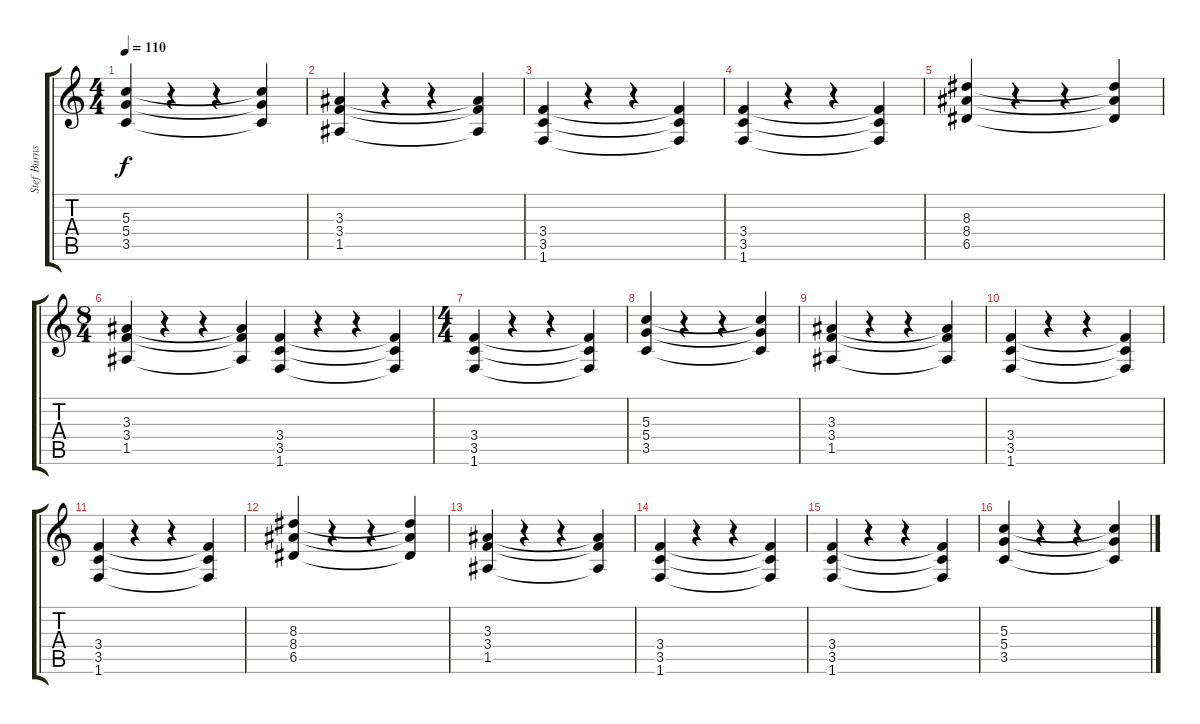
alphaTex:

\track ("Stef Burns [guitar]" "Stef Burns") {instrument distortionguitar}
\staff {score tabs}
\tuning (E4 B3 G3 D3 A2 E2) {hide}
\ts (4 4)
\tempo 110
\clef g2
\ks c
(5.3 5.4 3.5).4{dy f} r.4 r.4 (5.3{t} 5.4{t} 3.5{t}).4 |
(3.3 3.4 1.5).4 r.4 r.4 (3.3{t} 3.4{t} 1.5{t}).4 |
(3.4 3.5 1.6).4 r.4 r.4 (3.4{t} 3.5{t} 1.6{t}).4 |
(3.4 3.5 1.6).4 r.4 r.4 (3.4{t} 3.5{t} 1.6{t}).4 |
(8.3 8.4 6.5).4 r.4 r.4 (8.3{t} 8.4{t} 6.5{t}).4 |
\ts (8 4)
(3.3 3.4 1.5).4 r.4 r.4 (3.3{t} 3.4{t} 1.5{t}).4 (3.4 3.5 1.6).4 r.4 r.4 (3.4{t} 3.5{t} 1.6{t}).4 |
\ts (4 4)
(3.4 3.5 1.6).4 r.4 r.4 (3.4{t} 3.5{t} 1.6{t}).4 |
(5.3 5.4 3.5).4 r.4 r.4 (5.3{t} 5.4{t} 3.5{t}).4 |
(3.3 3.4 1.5).4 r.4 r.4 (3.3{t} 3.4{t} 1.5{t}).4 |
(3.4 3.5 1.6).4 r.4 r.4 (3.4{t} 3.5{t} 1.6{t}).4 |
(3.4 3.5 1.6).4 r.4 r.4 (3.4{t} 3.5{t} 1.6{t}).4 |
(8.3 8.4 6.5).4 r.4 r.4 (8.3{t} 8.4{t} 6.5{t}).4 |
(3.3 3.4 1.5).4 r.4 r.4 (3.3{t} 3.4{t} 1.5{t}).4 |
(3.4 3.5 1.6).4 r.4 r.4 (3.4{t} 3.5{t} 1.6{t}).4 |
(3.4 3.5 1.6).4 r.4 r.4 (3.4{t} 3.5{t} 1.6{t}).4 |
(5.3 5.4 3.5).4 r.4 r.4 (5.3{t} 5.4{t} 3.5{t}).4
